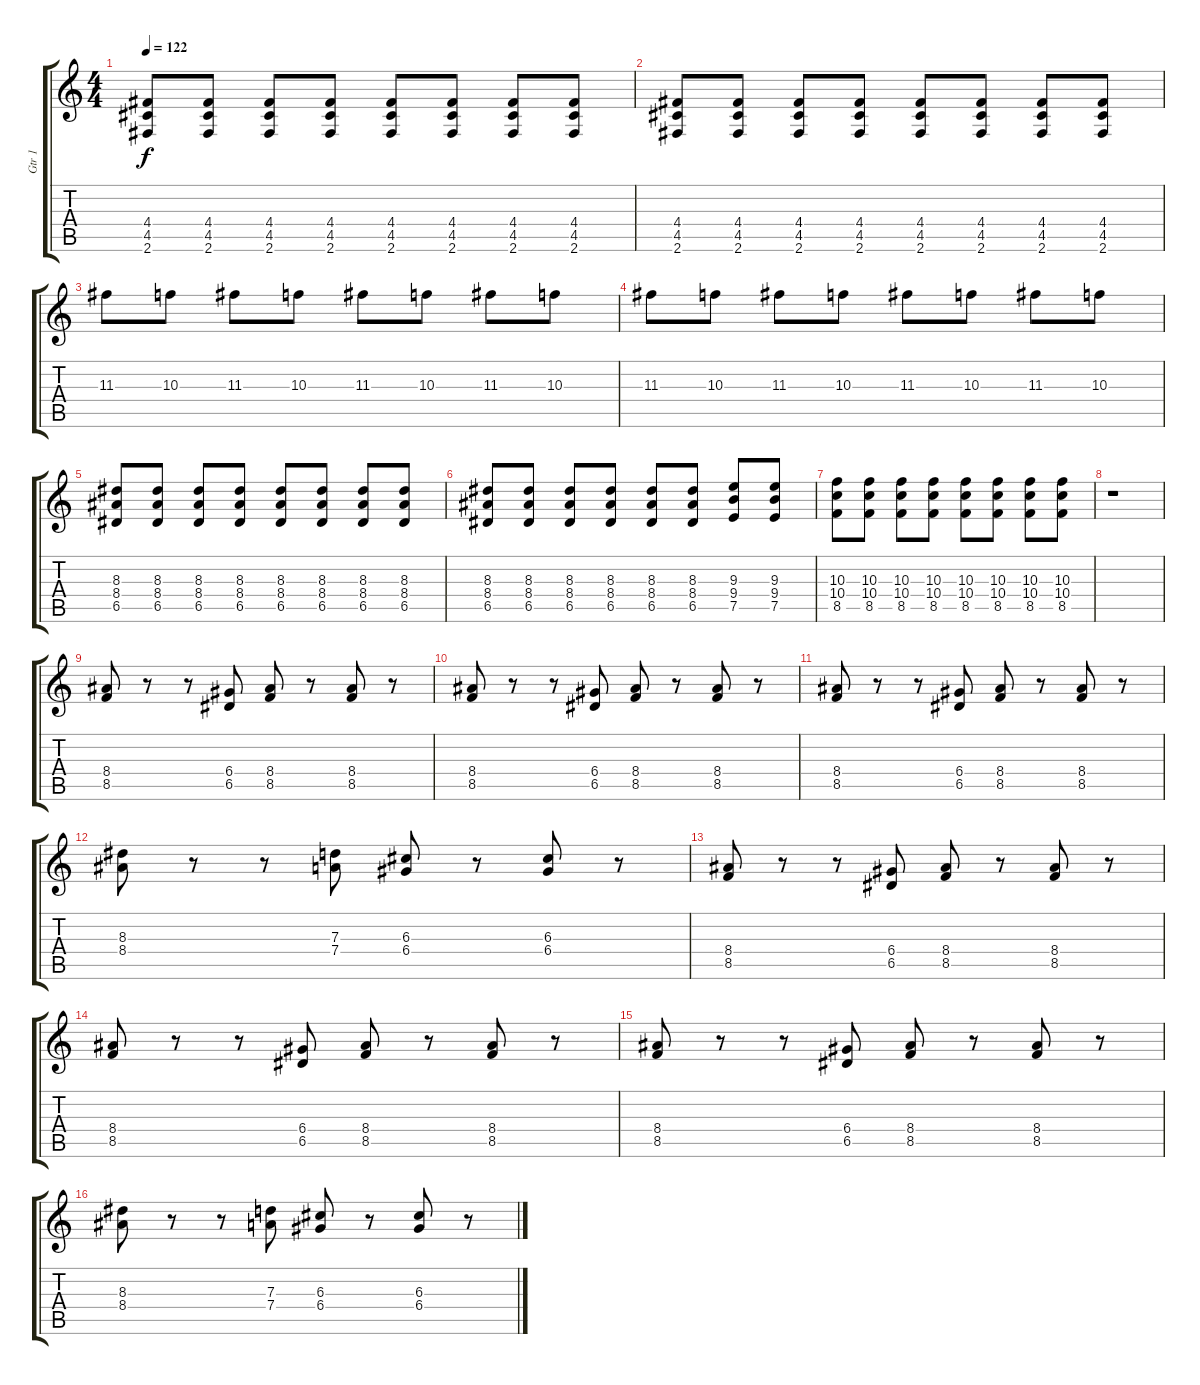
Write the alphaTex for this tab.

\track ("Gtr 1" "Gtr 1") {instrument distortionguitar}
\staff {score tabs}
\tuning (E4 B3 G3 D3 A2 E2) {hide}
\ts (4 4)
\tempo 122
\clef g2
\ks c
(4.4 4.5 2.6).8{dy f} (4.4 4.5 2.6).8 (4.4 4.5 2.6).8 (4.4 4.5 2.6).8 (4.4 4.5 2.6).8 (4.4 4.5 2.6).8 (4.4 4.5 2.6).8 (4.4 4.5 2.6).8 |
(4.4 4.5 2.6).8 (4.4 4.5 2.6).8 (4.4 4.5 2.6).8 (4.4 4.5 2.6).8 (4.4 4.5 2.6).8 (4.4 4.5 2.6).8 (4.4 4.5 2.6).8 (4.4 4.5 2.6).8 |
11.3.8 10.3.8 11.3.8 10.3.8 11.3.8 10.3.8 11.3.8 10.3.8 |
11.3.8 10.3.8 11.3.8 10.3.8 11.3.8 10.3.8 11.3.8 10.3.8 |
(8.3 8.4 6.5).8 (8.3 8.4 6.5).8 (8.3 8.4 6.5).8 (8.3 8.4 6.5).8 (8.3 8.4 6.5).8 (8.3 8.4 6.5).8 (8.3 8.4 6.5).8 (8.3 8.4 6.5).8 |
(8.3 8.4 6.5).8 (8.3 8.4 6.5).8 (8.3 8.4 6.5).8 (8.3 8.4 6.5).8 (8.3 8.4 6.5).8 (8.3 8.4 6.5).8 (9.3 9.4 7.5).8 (9.3 9.4 7.5).8 |
(10.3 10.4 8.5).8 (10.3 10.4 8.5).8 (10.3 10.4 8.5).8 (10.3 10.4 8.5).8 (10.3 10.4 8.5).8 (10.3 10.4 8.5).8 (10.3 10.4 8.5).8 (10.3 10.4 8.5).8 |
r.1 |
(8.4 8.5).8 r.8 r.8 (6.4 6.5).8 (8.4 8.5).8 r.8 (8.4 8.5).8 r.8 |
(8.4 8.5).8 r.8 r.8 (6.4 6.5).8 (8.4 8.5).8 r.8 (8.4 8.5).8 r.8 |
(8.4 8.5).8 r.8 r.8 (6.4 6.5).8 (8.4 8.5).8 r.8 (8.4 8.5).8 r.8 |
(8.3 8.4).8 r.8 r.8 (7.3 7.4).8 (6.3 6.4).8 r.8 (6.3 6.4).8 r.8 |
(8.4 8.5).8 r.8 r.8 (6.4 6.5).8 (8.4 8.5).8 r.8 (8.4 8.5).8 r.8 |
(8.4 8.5).8 r.8 r.8 (6.4 6.5).8 (8.4 8.5).8 r.8 (8.4 8.5).8 r.8 |
(8.4 8.5).8 r.8 r.8 (6.4 6.5).8 (8.4 8.5).8 r.8 (8.4 8.5).8 r.8 |
(8.3 8.4).8 r.8 r.8 (7.3 7.4).8 (6.3 6.4).8 r.8 (6.3 6.4).8 r.8
